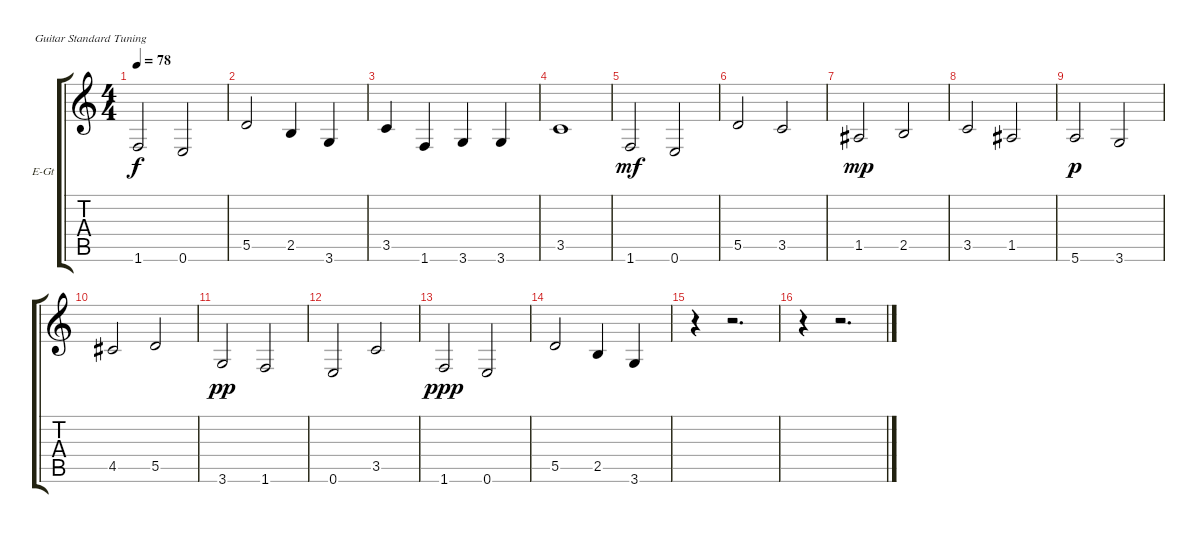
\bracketExtendMode groupsimilarinstruments
\firstSystemTrackNameOrientation horizontal
\otherSystemsTrackNameOrientation horizontal
\track ("Bajeo Con Guitarra" "E-Gt") {instrument electricguitarjazz}
\staff {score tabs}
\tuning (E4 B3 G3 D3 A2 E2)
\ts (4 4)
\tempo 78
\clef g2
\ks c
1.6.2{dy f} 0.6.2 |
5.5.2 2.5.4 3.6.4 |
3.5.4 1.6.4 3.6.4 3.6.4 |
3.5.1 |
1.6.2{dy mf} 0.6.2 |
5.5.2 3.5.2 |
1.5.2{dy mp} 2.5.2 |
3.5.2 1.5.2 |
5.6.2{dy p} 3.6.2 |
4.5.2 5.5.2 |
3.6.2{dy pp} 1.6.2 |
0.6.2 3.5.2 |
1.6.2{dy ppp} 0.6.2 |
5.5.2 2.5.4 3.6.4 |
r.4 r.2{d} |
r.4 r.2{d}
